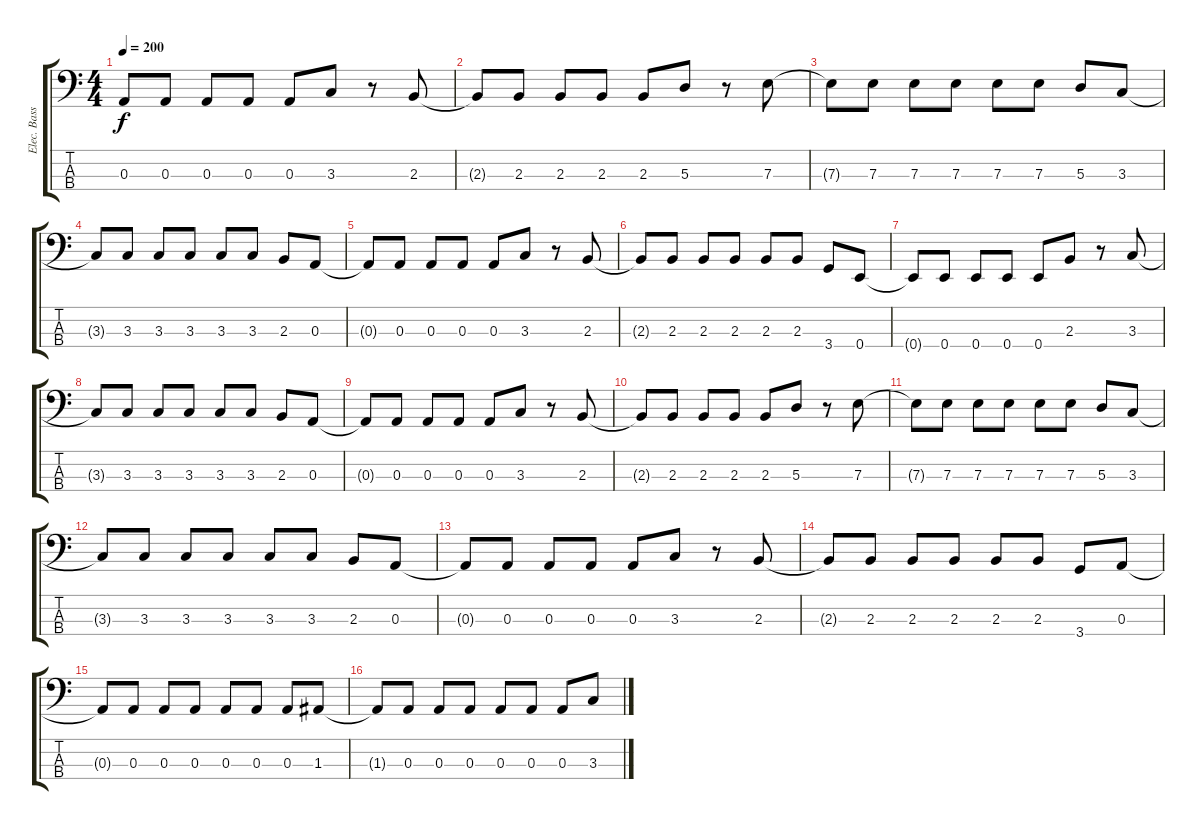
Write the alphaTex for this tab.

\track ("Elec. Bass" "Elec. Bass") {instrument electricbasspick}
\staff {score tabs}
\tuning (G2 D2 A1 E1) {hide}
\ts (4 4)
\tempo 200
\clef f4
\ks c
0.3{t}.8{dy f} 0.3.8 0.3.8 0.3.8 0.3.8 3.3.8 r.8 2.3.8 |
2.3{t}.8 2.3.8 2.3.8 2.3.8 2.3.8 5.3.8 r.8 7.3.8 |
7.3{t}.8 7.3.8 7.3.8 7.3.8 7.3.8 7.3.8 5.3.8 3.3.8 |
3.3{t}.8 3.3.8 3.3.8 3.3.8 3.3.8 3.3.8 2.3.8 0.3.8 |
0.3{t}.8 0.3.8 0.3.8 0.3.8 0.3.8 3.3.8 r.8 2.3.8 |
2.3{t}.8 2.3.8 2.3.8 2.3.8 2.3.8 2.3.8 3.4.8 0.4.8 |
0.4{t}.8 0.4.8 0.4.8 0.4.8 0.4.8 2.3.8 r.8 3.3.8 |
3.3{t}.8 3.3.8 3.3.8 3.3.8 3.3.8 3.3.8 2.3.8 0.3.8 |
0.3{t}.8 0.3.8 0.3.8 0.3.8 0.3.8 3.3.8 r.8 2.3.8 |
2.3{t}.8 2.3.8 2.3.8 2.3.8 2.3.8 5.3.8 r.8 7.3.8 |
7.3{t}.8 7.3.8 7.3.8 7.3.8 7.3.8 7.3.8 5.3.8 3.3.8 |
3.3{t}.8 3.3.8 3.3.8 3.3.8 3.3.8 3.3.8 2.3.8 0.3.8 |
0.3{t}.8 0.3.8 0.3.8 0.3.8 0.3.8 3.3.8 r.8 2.3.8 |
2.3{t}.8 2.3.8 2.3.8 2.3.8 2.3.8 2.3.8 3.4.8 0.3.8 |
0.3{t}.8 0.3.8 0.3.8 0.3.8 0.3.8 0.3.8 0.3.8 1.3.8 |
1.3{t}.8 0.3.8 0.3.8 0.3.8 0.3.8 0.3.8 0.3.8 3.3.8
